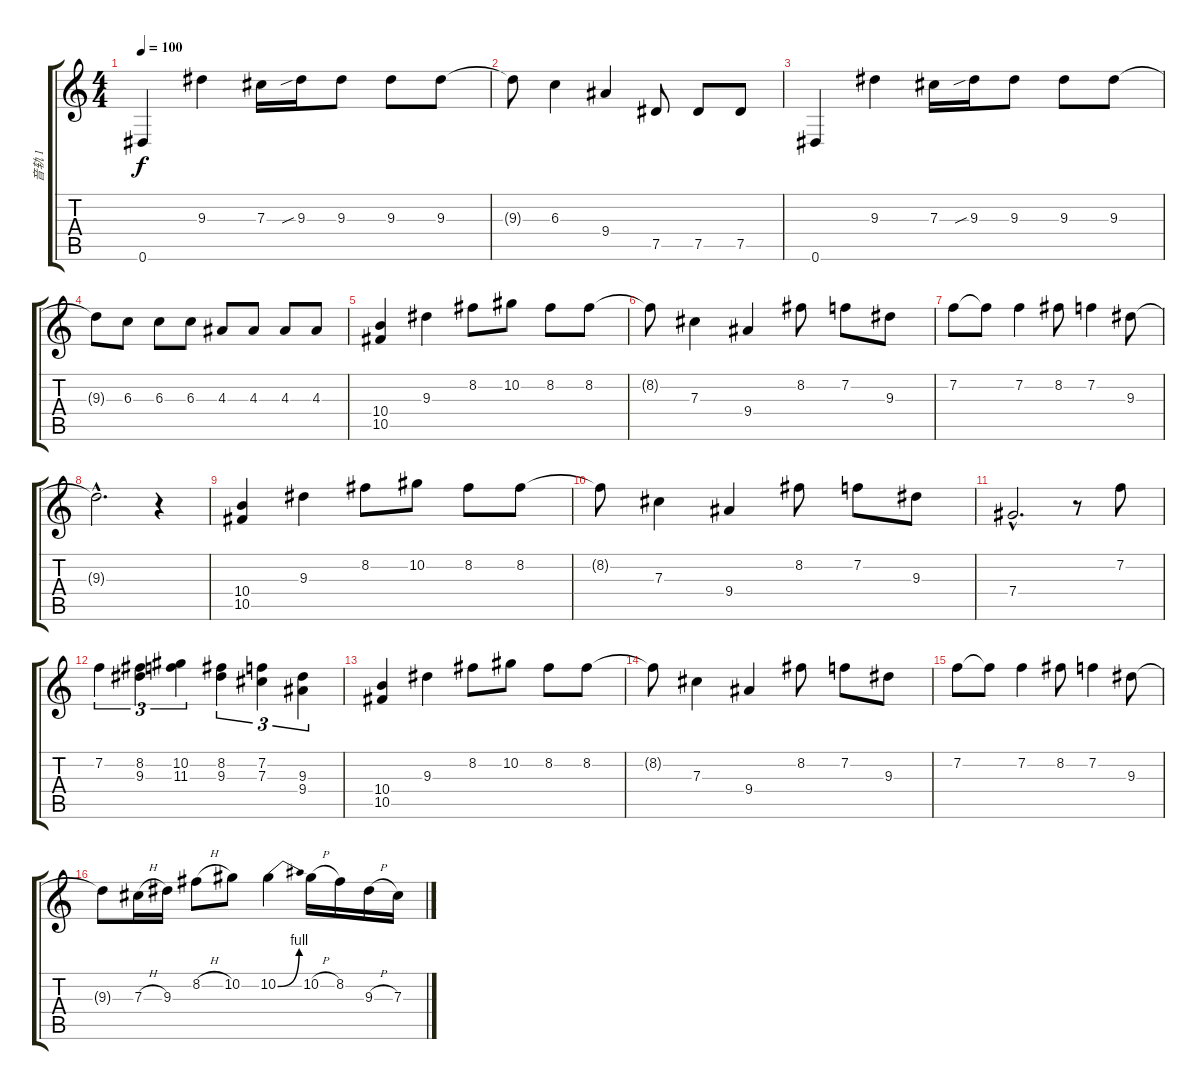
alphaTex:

\track ("音轨 1" "音轨 1") {instrument overdrivenguitar}
\staff {score tabs}
\tuning (Eb4 Bb3 Gb3 Db3 Ab2 Eb2) {hide}
\ts (4 4)
\tempo 100
\clef g2
\ks c
0.6.4{dy f} 9.3.4 7.3.16 9.3{sib}.16 9.3.8 9.3.8 9.3.8 |
9.3{t}.8 6.3.4 9.4.4 7.5.8 7.5.8 7.5.8 |
0.6.4 9.3.4 7.3.16 9.3{sib}.16 9.3.8 9.3.8 9.3.8 |
9.3{t}.8 6.3.8 6.3.8 6.3.8 4.3.8 4.3.8 4.3.8 4.3.8 |
(10.4 10.5).4 9.3.4 8.2.8 10.2.8 8.2.8 8.2.8 |
8.2{t}.8 7.3.4 9.4.4 8.2.8 7.2.8 9.3.8 |
7.2.8 7.2{t}.8 7.2.4 8.2.8 7.2.4 9.3.8 |
9.3{hac t}.2{d} r.4 |
(10.4 10.5).4 9.3.4 8.2.8 10.2.8 8.2.8 8.2.8 |
8.2{t}.8 7.3.4 9.4.4 8.2.8 7.2.8 9.3.8 |
7.4{hac}.2{d} r.8 7.2.8 |
7.2.4{tu (3 2)} (8.2 9.3).4{tu (3 2)} (10.2 11.3).4{tu (3 2)} (8.2 9.3).4{tu (3 2)} (7.2 7.3).4{tu (3 2)} (9.3 9.4).4{tu (3 2)} |
(10.4 10.5).4 9.3.4 8.2.8 10.2.8 8.2.8 8.2.8 |
8.2{t}.8 7.3.4 9.4.4 8.2.8 7.2.8 9.3.8 |
7.2.8 7.2{t}.8 7.2.4 8.2.8 7.2.4 9.3.8 |
9.3{t}.8 7.3{h}.16 9.3.16 8.2{h}.8 10.2.8 10.2{be (bend 0 0 60 4)}.4 10.2{h}.16 8.2.16 9.3{h}.16 7.3.16
